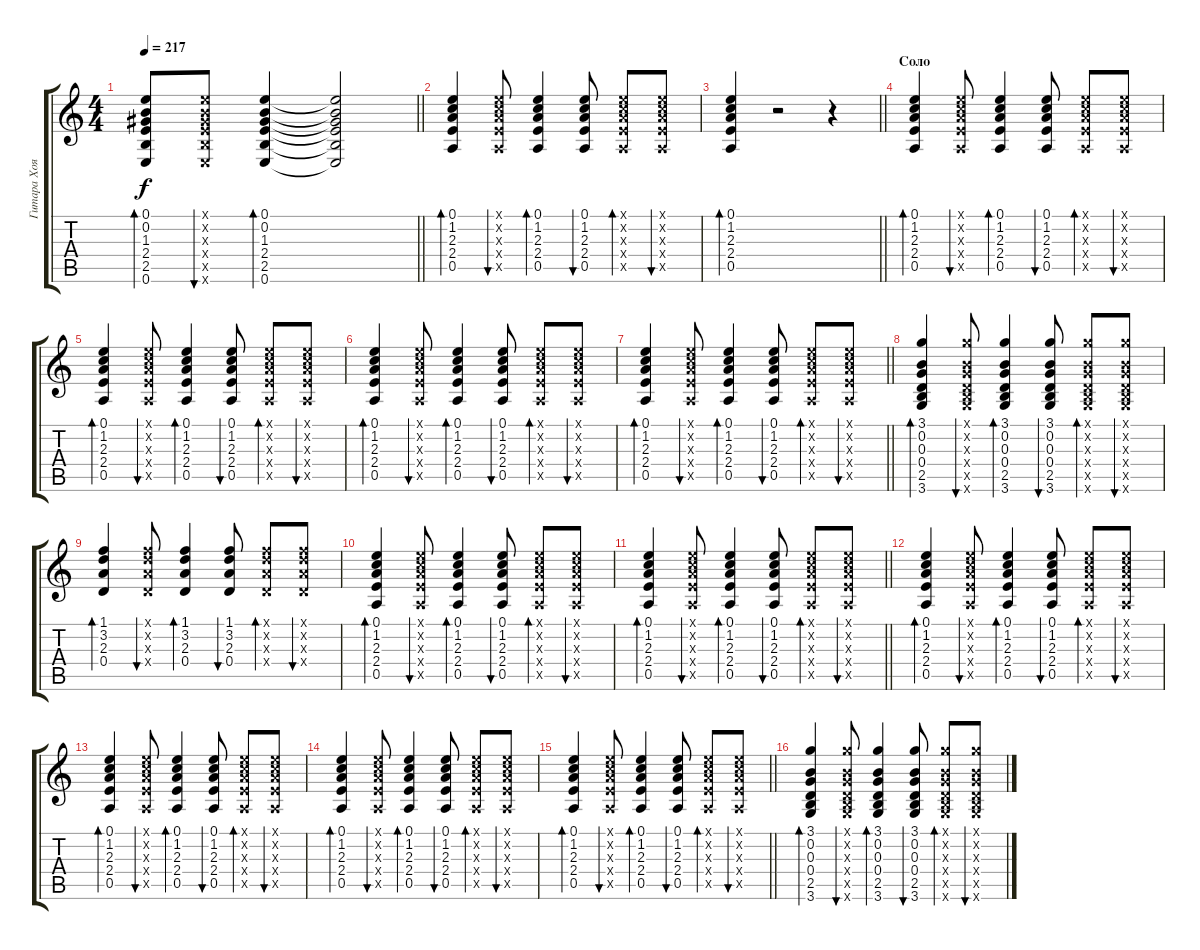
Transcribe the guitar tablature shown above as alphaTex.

\track ("Гитара Хоя" "Гитара Хоя") {instrument acousticguitarsteel}
\staff {score tabs}
\tuning (E4 B3 G3 D3 A2 E2) {hide}
\ts (4 4)
\tempo 217
\clef g2
\barLineRight lightlight
\ks c
(0.1 0.2 1.3 2.4 2.5 0.6).8{bd 60 dy f} (0.1{x} 0.2{x} 1.3{x} 2.4{x} 2.5{x} 0.6{x}).8{bu 60} (0.1 0.2 1.3 2.4 2.5 0.6).4{bd 60} (0.1{t} 0.2{t} 1.3{t} 2.4{t} 2.5{t} 0.6{t}).2 |
(0.1 1.2 2.3 2.4 0.5).4{bd 60} (0.1{x} 1.2{x} 2.3{x} 2.4{x} 0.5{x}).8{bu 60} (0.1 1.2 2.3 2.4 0.5).4{bd 60} (0.1 1.2 2.3 2.4 0.5).8{bu 60} (0.1{x} 1.2{x} 2.3{x} 2.4{x} 0.5{x}).8{bd 60} (0.1{x} 1.2{x} 2.3{x} 2.4{x} 0.5{x}).8{bu 60} |
\barLineRight lightlight
(0.1 1.2 2.3 2.4 0.5).4{bd 60} r.2 r.4 |
\section ("" "Соло")
(0.1 1.2 2.3 2.4 0.5).4{bd 60} (0.1{x} 1.2{x} 2.3{x} 2.4{x} 0.5{x}).8{bu 60} (0.1 1.2 2.3 2.4 0.5).4{bd 60} (0.1 1.2 2.3 2.4 0.5).8{bu 60} (0.1{x} 1.2{x} 2.3{x} 2.4{x} 0.5{x}).8{bd 60} (0.1{x} 1.2{x} 2.3{x} 2.4{x} 0.5{x}).8{bu 60} |
(0.1 1.2 2.3 2.4 0.5).4{bd 60} (0.1{x} 1.2{x} 2.3{x} 2.4{x} 0.5{x}).8{bu 60} (0.1 1.2 2.3 2.4 0.5).4{bd 60} (0.1 1.2 2.3 2.4 0.5).8{bu 60} (0.1{x} 1.2{x} 2.3{x} 2.4{x} 0.5{x}).8{bd 60} (0.1{x} 1.2{x} 2.3{x} 2.4{x} 0.5{x}).8{bu 60} |
(0.1 1.2 2.3 2.4 0.5).4{bd 60} (0.1{x} 1.2{x} 2.3{x} 2.4{x} 0.5{x}).8{bu 60} (0.1 1.2 2.3 2.4 0.5).4{bd 60} (0.1 1.2 2.3 2.4 0.5).8{bu 60} (0.1{x} 1.2{x} 2.3{x} 2.4{x} 0.5{x}).8{bd 60} (0.1{x} 1.2{x} 2.3{x} 2.4{x} 0.5{x}).8{bu 60} |
\barLineRight lightlight
(0.1 1.2 2.3 2.4 0.5).4{bd 60} (0.1{x} 1.2{x} 2.3{x} 2.4{x} 0.5{x}).8{bu 60} (0.1 1.2 2.3 2.4 0.5).4{bd 60} (0.1 1.2 2.3 2.4 0.5).8{bu 60} (0.1{x} 1.2{x} 2.3{x} 2.4{x} 0.5{x}).8{bd 60} (0.1{x} 1.2{x} 2.3{x} 2.4{x} 0.5{x}).8{bu 60} |
(3.1 0.2 0.3 0.4 2.5 3.6).4{bd 60} (3.1{x} 0.2{x} 0.3{x} 0.4{x} 2.5{x} 3.6{x}).8{bu 60} (3.1 0.2 0.3 0.4 2.5 3.6).4{bd 60} (3.1 0.2 0.3 0.4 2.5 3.6).8{bu 60} (3.1{x} 0.2{x} 0.3{x} 0.4{x} 2.5{x} 3.6{x}).8{bd 60} (3.1{x} 0.2{x} 0.3{x} 0.4{x} 2.5{x} 3.6{x}).8{bu 60} |
(1.1 3.2 2.3 0.4).4{bd 60} (1.1{x} 3.2{x} 2.3{x} 0.4{x}).8{bu 60} (1.1 3.2 2.3 0.4).4{bd 60} (1.1 3.2 2.3 0.4).8{bu 60} (1.1{x} 3.2{x} 2.3{x} 0.4{x}).8{bd 60} (1.1{x} 3.2{x} 2.3{x} 0.4{x}).8{bu 60} |
(0.1 1.2 2.3 2.4 0.5).4{bd 60} (0.1{x} 1.2{x} 2.3{x} 2.4{x} 0.5{x}).8{bu 60} (0.1 1.2 2.3 2.4 0.5).4{bd 60} (0.1 1.2 2.3 2.4 0.5).8{bu 60} (0.1{x} 1.2{x} 2.3{x} 2.4{x} 0.5{x}).8{bd 60} (0.1{x} 1.2{x} 2.3{x} 2.4{x} 0.5{x}).8{bu 60} |
\barLineRight lightlight
(0.1 1.2 2.3 2.4 0.5).4{bd 60} (0.1{x} 1.2{x} 2.3{x} 2.4{x} 0.5{x}).8{bu 60} (0.1 1.2 2.3 2.4 0.5).4{bd 60} (0.1 1.2 2.3 2.4 0.5).8{bu 60} (0.1{x} 1.2{x} 2.3{x} 2.4{x} 0.5{x}).8{bd 60} (0.1{x} 1.2{x} 2.3{x} 2.4{x} 0.5{x}).8{bu 60} |
(0.1 1.2 2.3 2.4 0.5).4{bd 60} (0.1{x} 1.2{x} 2.3{x} 2.4{x} 0.5{x}).8{bu 60} (0.1 1.2 2.3 2.4 0.5).4{bd 60} (0.1 1.2 2.3 2.4 0.5).8{bu 60} (0.1{x} 1.2{x} 2.3{x} 2.4{x} 0.5{x}).8{bd 60} (0.1{x} 1.2{x} 2.3{x} 2.4{x} 0.5{x}).8{bu 60} |
(0.1 1.2 2.3 2.4 0.5).4{bd 60} (0.1{x} 1.2{x} 2.3{x} 2.4{x} 0.5{x}).8{bu 60} (0.1 1.2 2.3 2.4 0.5).4{bd 60} (0.1 1.2 2.3 2.4 0.5).8{bu 60} (0.1{x} 1.2{x} 2.3{x} 2.4{x} 0.5{x}).8{bd 60} (0.1{x} 1.2{x} 2.3{x} 2.4{x} 0.5{x}).8{bu 60} |
(0.1 1.2 2.3 2.4 0.5).4{bd 60} (0.1{x} 1.2{x} 2.3{x} 2.4{x} 0.5{x}).8{bu 60} (0.1 1.2 2.3 2.4 0.5).4{bd 60} (0.1 1.2 2.3 2.4 0.5).8{bu 60} (0.1{x} 1.2{x} 2.3{x} 2.4{x} 0.5{x}).8{bd 60} (0.1{x} 1.2{x} 2.3{x} 2.4{x} 0.5{x}).8{bu 60} |
\barLineRight lightlight
(0.1 1.2 2.3 2.4 0.5).4{bd 60} (0.1{x} 1.2{x} 2.3{x} 2.4{x} 0.5{x}).8{bu 60} (0.1 1.2 2.3 2.4 0.5).4{bd 60} (0.1 1.2 2.3 2.4 0.5).8{bu 60} (0.1{x} 1.2{x} 2.3{x} 2.4{x} 0.5{x}).8{bd 60} (0.1{x} 1.2{x} 2.3{x} 2.4{x} 0.5{x}).8{bu 60} |
(3.1 0.2 0.3 0.4 2.5 3.6).4{bd 60} (3.1{x} 0.2{x} 0.3{x} 0.4{x} 2.5{x} 3.6{x}).8{bu 60} (3.1 0.2 0.3 0.4 2.5 3.6).4{bd 60} (3.1 0.2 0.3 0.4 2.5 3.6).8{bu 60} (3.1{x} 0.2{x} 0.3{x} 0.4{x} 2.5{x} 3.6{x}).8{bd 60} (3.1{x} 0.2{x} 0.3{x} 0.4{x} 2.5{x} 3.6{x}).8{bu 60}
